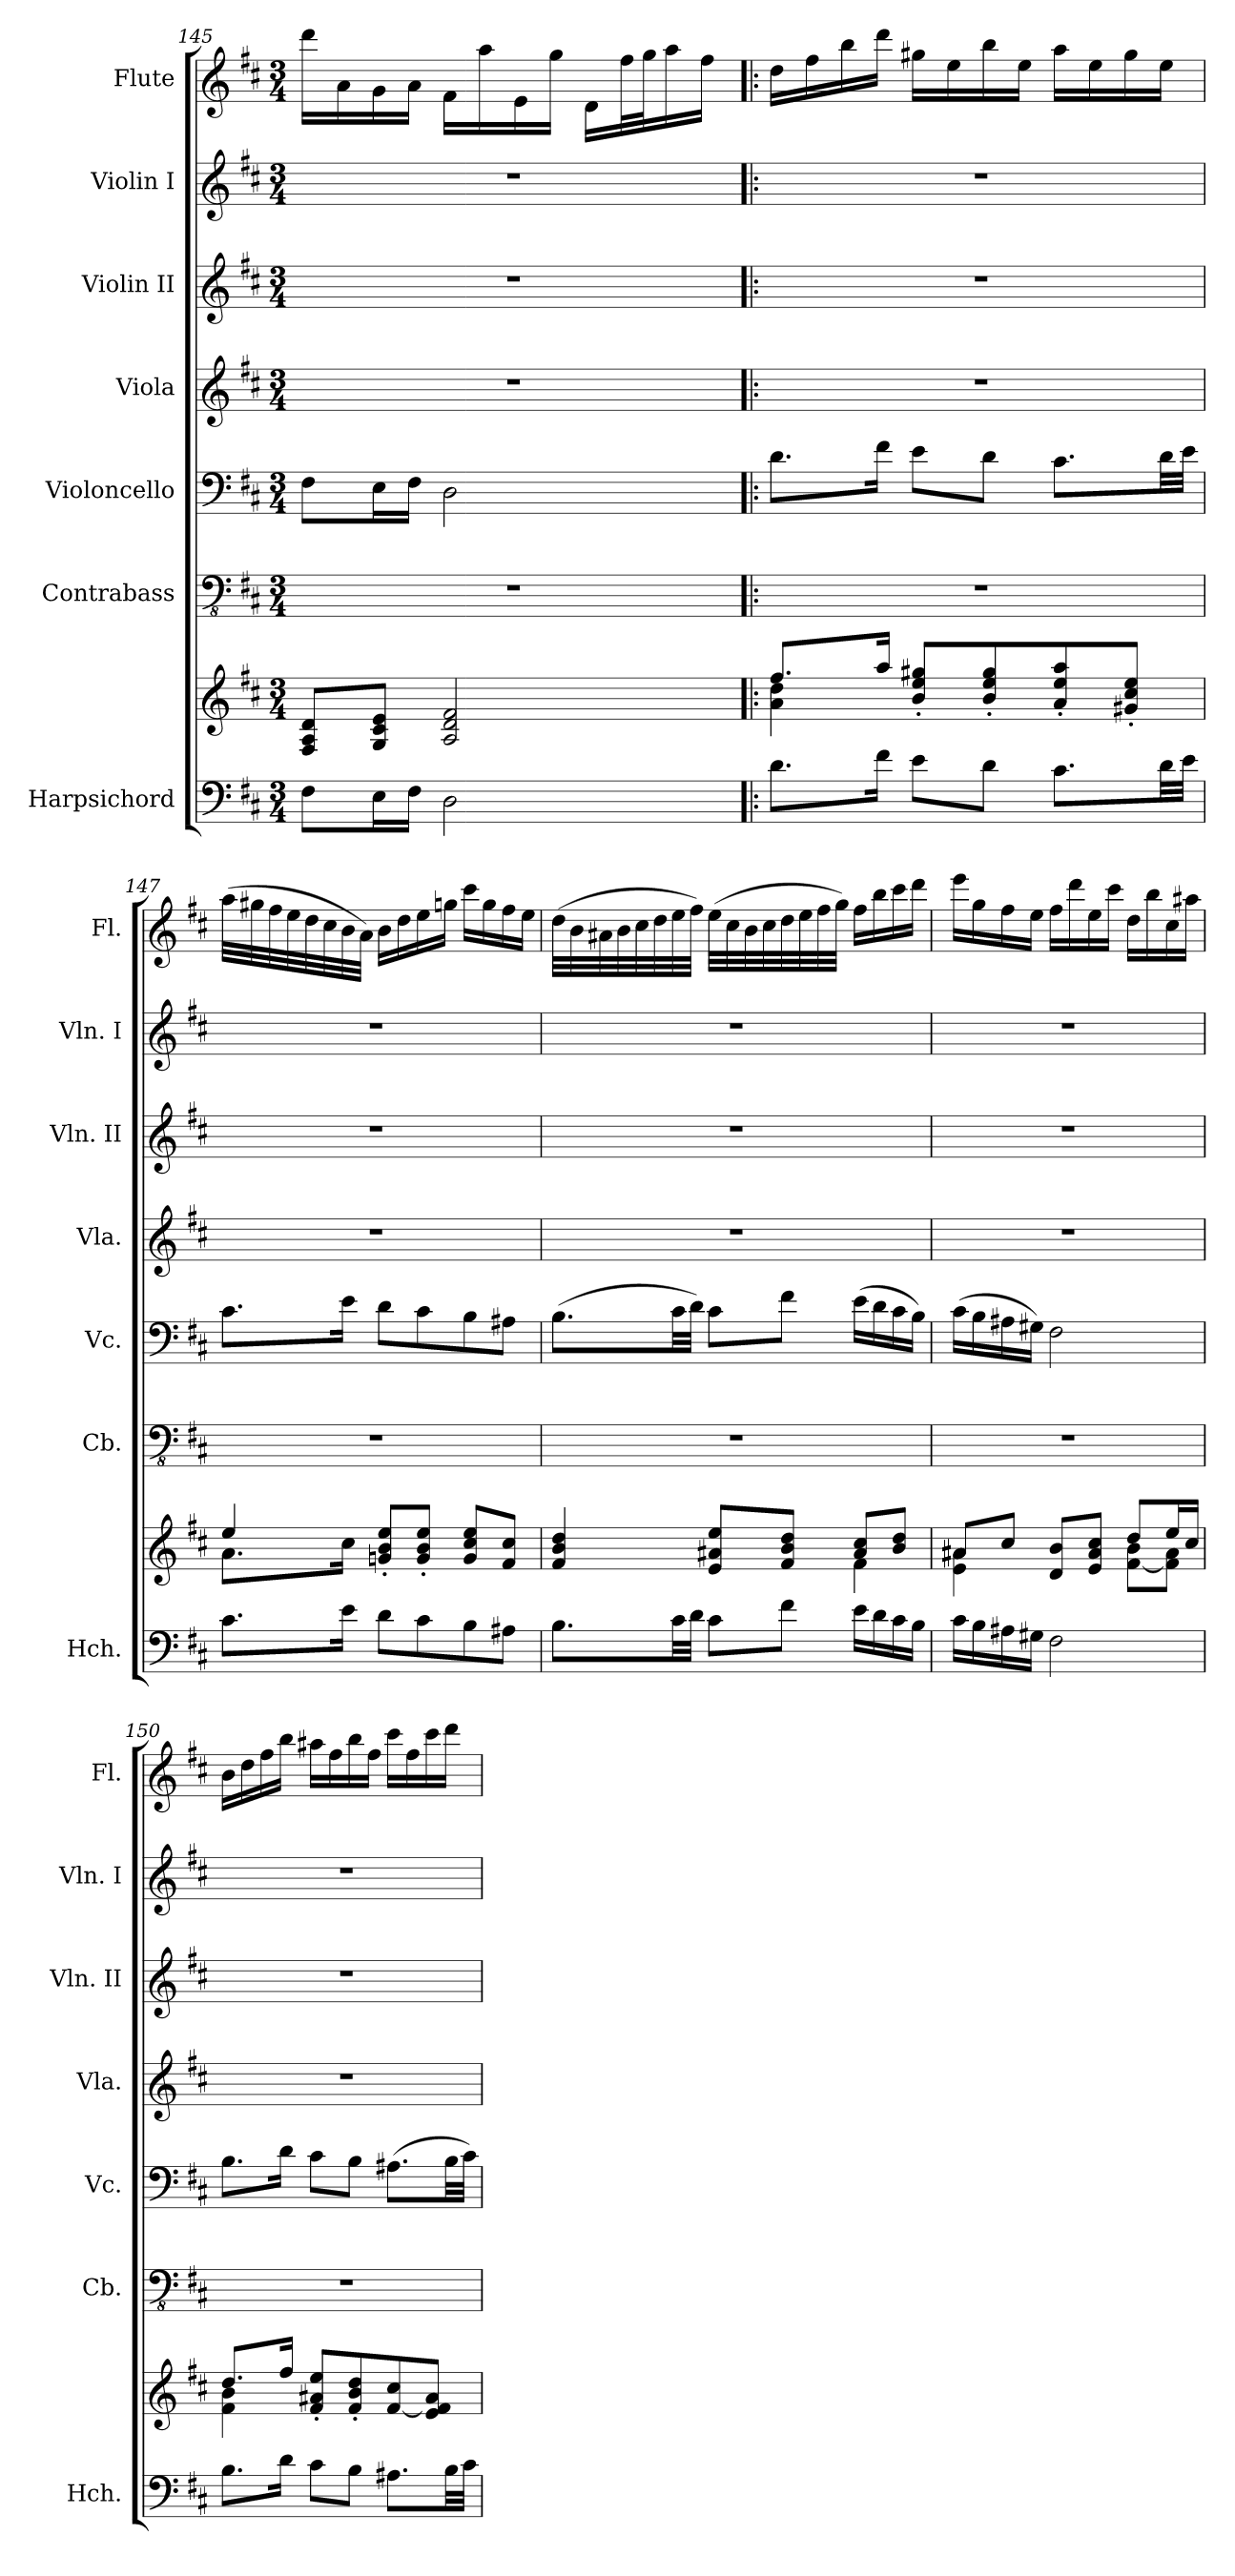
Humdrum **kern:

**kern	**kern	**kern	**kern	**kern	**kern	**kern	**kern
*part7	*part7	*part6	*part5	*part4	*part3	*part2	*part1
*staff8	*staff7	*staff6	*staff5	*staff4	*staff3	*staff2	*staff1
*I"Harpsichord	*	*I"Contrabass	*I"Violoncello	*I"Viola	*I"Violin II	*I"Violin I	*I"Flute
*I'Hch.	*	*I'Cb.	*I'Vc.	*I'Vla.	*I'Vln. II	*I'Vln. I	*I'Fl.
*clefF4	*clefG2	*clefFv4	*clefF4	*clefG2	*clefG2	*clefG2	*clefG2
*	*	*ITrd7c12	*	*	*	*	*
*k[f#c#]	*k[f#c#]	*k[f#c#]	*k[f#c#]	*k[f#c#]	*k[f#c#]	*k[f#c#]	*k[f#c#]
*M3/4	*M3/4	*M3/4	*M3/4	*M3/4	*M3/4	*M3/4	*M3/4
=145	=145	=145	=145	=145	=145	=145	=145
8F#\L	8F#/ 8A/ 8d/L	2.r	8F#\L	2.r	2.r	2.r	16ddd\LL
.	.	.	.	.	.	.	16a\
16E\L	8G/ 8c#/ 8e/J	.	16E\L	.	.	.	16g\
16F#\JJ	.	.	16F#\JJ	.	.	.	16a\JJ
2D\	2A/ 2d/ 2f#/	.	2D\	.	.	.	16f#\LL
.	.	.	.	.	.	.	16aa\
.	.	.	.	.	.	.	16e\
.	.	.	.	.	.	.	16gg\JJ
.	.	.	.	.	.	.	16d\LL
.	.	.	.	.	.	.	32ff#\L
.	.	.	.	.	.	.	32gg\J
.	.	.	.	.	.	.	16aa\
.	.	.	.	.	.	.	16ff#\JJ
=146!|:	=146!|:	=146!|:	=146!|:	=146!|:	=146!|:	=146!|:	=146!|:
*	*^	*	*	*	*	*	*
8.d\L	8.ff#/L	4a\ 4dd\	2.r	8.d\L	2.r	2.r	2.r	16dd\LL
.	.	.	.	.	.	.	.	16ff#\
.	.	.	.	.	.	.	.	16bb\
16f#\Jk	16aa/Jk	.	.	16f#\Jk	.	.	.	16ddd\JJ
8e\L	8b/' 8ee/' 8gg#X/'L	2ryy	.	8e\L	.	.	.	16gg#X\LL
.	.	.	.	.	.	.	.	16ee\
8d\J	8b/' 8ee/' 8gg#/'	.	.	8d\J	.	.	.	16bb\
.	.	.	.	.	.	.	.	16ee\JJ
8.c#\L	8a/' 8ee/' 8aa/'	.	.	8.c#\L	.	.	.	16aa\LL
.	.	.	.	.	.	.	.	16ee\
.	8g#X/' 8cc#/' 8ee/'J	.	.	.	.	.	.	16gg#\
32d\LL	.	.	.	32d\LL	.	.	.	16ee\JJ
32e\JJJ	.	.	.	32e\JJJ	.	.	.	.
!!LO:PB:g=z
=147	=147	=147	=147	=147	=147	=147	=147	=147
8.c#\L	4ee/	8.a\L	2.r	8.c#\L	2.r	2.r	2.r	(32aa\LLL
.	.	.	.	.	.	.	.	32gg#X\
.	.	.	.	.	.	.	.	32ff#\
.	.	.	.	.	.	.	.	32ee\
.	.	.	.	.	.	.	.	32dd\
.	.	.	.	.	.	.	.	32cc#\
16e\Jk	.	16cc#\Jk	.	16e\Jk	.	.	.	32b\
.	.	.	.	.	.	.	.	32a\JJJ)
8d\L	8gn/' 8b/' 8ee/'L	2ryy	.	8d\L	.	.	.	16b\LL
.	.	.	.	.	.	.	.	16dd\
8c#\	8g/' 8b/' 8ee/'J	.	.	8c#\	.	.	.	16ee\
.	.	.	.	.	.	.	.	16ggn\JJ
8B\	8g/ 8cc#/ 8ee/L	.	.	8B\	.	.	.	16ccc#\LL
.	.	.	.	.	.	.	.	16gg\
8A#X\J	8f#/ 8cc#/J	.	.	8A#X\J	.	.	.	16ff#\
.	.	.	.	.	.	.	.	16ee\JJ
=148	=148	=148	=148	=148	=148	=148	=148	=148
8.B\L	4f#/ 4b/ 4dd/	2ryy	2.r	(8.B\L	2.r	2.r	2.r	(32dd\LLL
.	.	.	.	.	.	.	.	32b\
.	.	.	.	.	.	.	.	32a#X\
.	.	.	.	.	.	.	.	32b\
.	.	.	.	.	.	.	.	32cc#\
.	.	.	.	.	.	.	.	32dd\
32c#\LL	.	.	.	32c#\LL	.	.	.	32ee\
32d\JJJ	.	.	.	32d\JJJ)	.	.	.	32ff#\JJJ)
8c#\L	8e/ 8a#X/ 8ee/L	.	.	8c#\L	.	.	.	(32ee\LLL
.	.	.	.	.	.	.	.	32cc#\
.	.	.	.	.	.	.	.	32b\
.	.	.	.	.	.	.	.	32cc#\
8f#\J	8f#/ 8b/ 8dd/J	.	.	8f#\J	.	.	.	32dd\
.	.	.	.	.	.	.	.	32ee\
.	.	.	.	.	.	.	.	32ff#\
.	.	.	.	.	.	.	.	32gg\JJJ)
16e\LL	8a#/ 8cc#/L	4f#\	.	(16e\LL	.	.	.	16ff#\LL
16d\	.	.	.	16d\	.	.	.	16bb\
16c#\	8b/ 8dd/J	.	.	16c#\	.	.	.	16ccc#\
16B\JJ	.	.	.	16B\JJ)	.	.	.	16ddd\JJ
=149	=149	=149	=149	=149	=149	=149	=149	=149
16c#\LL	8a#X/L	4e\ 4a#\	2.r	(16c#\LL	2.r	2.r	2.r	16eee\LL
16B\	.	.	.	16B\	.	.	.	16gg\
16A#X\	8cc#/J	.	.	16A#X\	.	.	.	16ff#\
16G#X\JJ	.	.	.	16G#X\JJ)	.	.	.	16ee\JJ
2F#\	8d/ 8b/L	4ryy	.	2F#\	.	.	.	16ff#\LL
.	.	.	.	.	.	.	.	16ddd\
.	8e/ 8a#/ 8cc#/J	.	.	.	.	.	.	16ee\
.	.	.	.	.	.	.	.	16ccc#\JJ
.	8dd/L	[8f#\ 8b\L	.	.	.	.	.	16dd\LL
.	.	.	.	.	.	.	.	16bb\
.	16ee/L	8f#\] 8a#\J	.	.	.	.	.	16cc#\
.	16cc#/JJ	.	.	.	.	.	.	16aa#X\JJ
!!LO:LB:g=z
=150	=150	=150	=150	=150	=150	=150	=150	=150
8.B\L	8.dd/L	4f#\ 4b\	2.r	8.B\L	2.r	2.r	2.r	16b\LL
.	.	.	.	.	.	.	.	16dd\
.	.	.	.	.	.	.	.	16ff#\
16d\Jk	16ff#/Jk	.	.	16d\Jk	.	.	.	16bb\JJ
8c#\L	8f#/' 8a#X/' 8ee/'L	2ryy	.	8c#\L	.	.	.	16aa#X\LL
.	.	.	.	.	.	.	.	16ff#\
8B\J	8f#/' 8b/' 8dd/'	.	.	8B\J	.	.	.	16bb\
.	.	.	.	.	.	.	.	16ff#\JJ
8.A#X\L	[8f#/ 8cc#/	.	.	(8.A#X\L	.	.	.	16ccc#\LL
.	.	.	.	.	.	.	.	16ff#\
.	8e/ 8f#/] 8a#/J	.	.	.	.	.	.	16ccc#\
32B\LL	.	.	.	32B\LL	.	.	.	16ddd\JJ
32c#\JJJ	.	.	.	32c#\JJJ)	.	.	.	.
*	*v	*v	*	*	*	*	*	*
=	=	=	=	=	=	=	=
*-	*-	*-	*-	*-	*-	*-	*-
